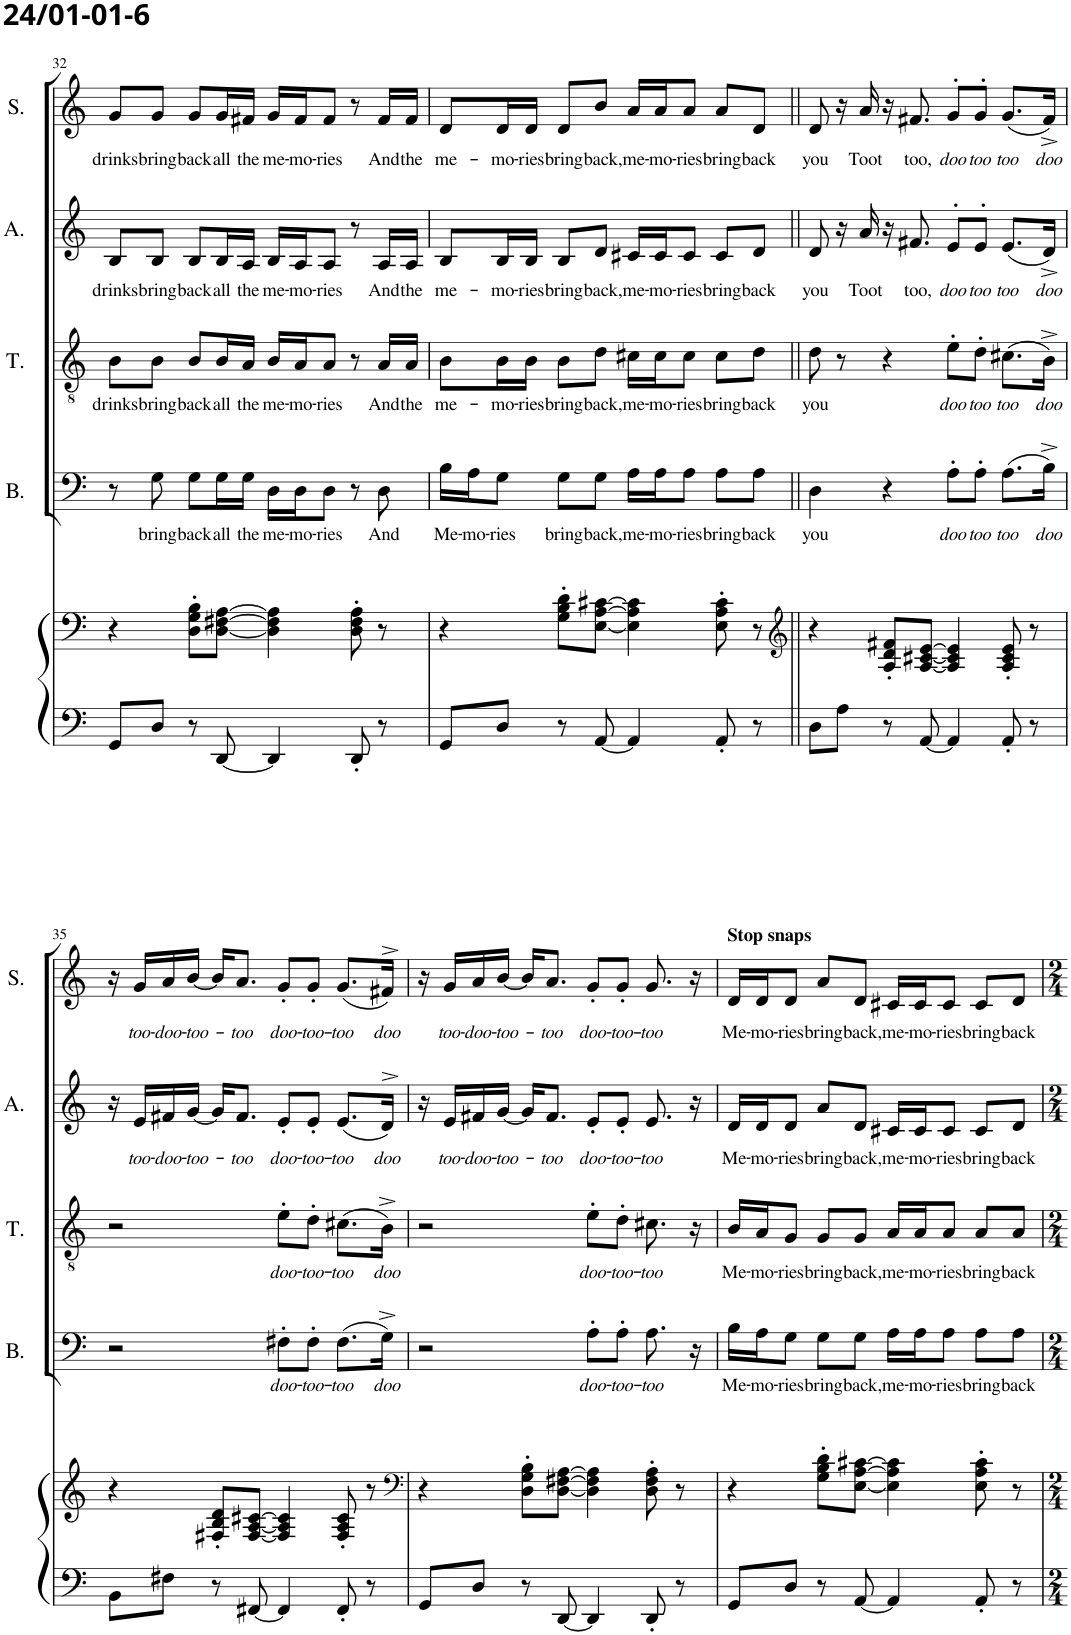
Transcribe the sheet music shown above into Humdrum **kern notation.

**kern	**kern	**kern	**text	**kern	**text	**kern	**text	**kern	**text
*part5	*part5	*part4	*part4	*part3	*part3	*part2	*part2	*part1	*part1
*staff6	*staff5	*staff4	*staff4	*staff3	*staff3	*staff2	*staff2	*staff1	*staff1
*I"Piano	*	*I"Bas	*	*I"Tenor	*	*I"Alt	*	*I"Sopraan	*
*I'Pno	*	*I'B.	*	*I'T.	*	*I'A.	*	*I'S.	*
!!LO:PB:g=z
*clefF4	*clefF4	*clefF4	*	*clefGv2	*	*clefG2	*	*clefG2	*
*k[]	*k[]	*k[]	*	*k[]	*	*k[]	*	*k[]	*
*M4/4	*M4/4	*M4/4	*	*M4/4	*	*M4/4	*	*M4/4	*
=32	=32	=32	=32	=32	=32	=32	=32	=32	=32
!	!	!	!	!	!LO:LY:b	!	!LO:LY:b	!	!LO:LY:b
8GG/L	4r	8r	.	8B\L	drinks	8B/L	drinks	8g/L	drinks
!	!	!	!LO:LY:b	!	!LO:LY:b	!	!LO:LY:b	!	!LO:LY:b
8D/J	.	8G\	bring	8B\J	bring	8B/J	bring	8g/J	bring
!	!	!	!LO:LY:b	!	!LO:LY:b	!	!LO:LY:b	!	!LO:LY:b
8r	8D\' 8G\' 8B\'L	8G\L	back	8B/L	back	8B/L	back	8g/L	back
!	!	!	!LO:LY:b	!	!LO:LY:b	!	!LO:LY:b	!	!LO:LY:b
[<8DD/	[8D\ [8F#X\ [8A\J	16G\L	all	16B/L	all	16B/L	all	16g/L	all
!	!	!	!LO:LY:b	!	!LO:LY:b	!	!LO:LY:b	!	!LO:LY:b
.	.	16G\JJ	the	16A/JJ	the	16A/JJ	the	16f#X/JJ	the
!	!	!	!LO:LY:b	!	!LO:LY:b	!	!LO:LY:b	!	!LO:LY:b
4DD/]	4D\] 4F#\] 4A\]	16D\LL	me-	16B/LL	me-	16B/LL	me-	16g/LL	me-
!	!	!	!LO:LY:b	!	!LO:LY:b	!	!LO:LY:b	!	!LO:LY:b
.	.	16D\J	-mo-	16A/J	-mo-	16A/J	-mo-	16f#/J	-mo-
!	!	!	!LO:LY:b	!	!LO:LY:b	!	!LO:LY:b	!	!LO:LY:b
.	.	8D\J	-ries	8A/J	-ries	8A/J	-ries	8f#/J	-ries
8DD'/	8D\' 8F#\' 8A\'	8r	.	8r	.	8r	.	8r	.
!	!	!	!LO:LY:b	!	!LO:LY:b	!	!LO:LY:b	!	!LO:LY:b
8r	8r	8D\	And	16A/LL	And	16A/LL	And	16f#/LL	And
!	!	!	!	!	!LO:LY:b	!	!LO:LY:b	!	!LO:LY:b
.	.	.	.	16A/JJ	the	16A/JJ	the	16f#/JJ	the
=33	=33	=33	=33	=33	=33	=33	=33	=33	=33
!	!	!	!LO:LY:b	!	!LO:LY:b	!	!LO:LY:b	!	!LO:LY:b
8GG/L	4r	16B\LL	Me-	8B\L	me-	8B/L	me-	8d/L	me-
!	!	!	!LO:LY:b	!	!	!	!	!	!
.	.	16A\J	-mo-	.	.	.	.	.	.
!	!	!	!LO:LY:b	!	!LO:LY:b	!	!LO:LY:b	!	!LO:LY:b
8D/J	.	8G\J	-ries	16B\L	-mo-	16B/L	-mo-	16d/L	-mo-
!	!	!	!	!	!LO:LY:b	!	!LO:LY:b	!	!LO:LY:b
.	.	.	.	16B\JJ	-ries	16B/JJ	-ries	16d/JJ	-ries
!	!	!	!LO:LY:b	!	!LO:LY:b	!	!LO:LY:b	!	!LO:LY:b
8r	8G\' 8B\' 8d\'L	8G\L	bring	8B\L	bring	8B/L	bring	8d/L	bring
!	!	!	!LO:LY:b	!	!LO:LY:b	!	!LO:LY:b	!	!LO:LY:b
[<8AA/	[8E\ [8A\ [8c#X\J	8G\J	back,	8d\J	back,	8d/J	back,	8b/J	back,
!	!	!	!LO:LY:b	!	!LO:LY:b	!	!LO:LY:b	!	!LO:LY:b
4AA/]	4E\] 4A\] 4c#\]	16A\LL	me-	16c#X\LL	me-	16c#X/LL	me-	16a/LL	me-
!	!	!	!LO:LY:b	!	!LO:LY:b	!	!LO:LY:b	!	!LO:LY:b
.	.	16A\J	-mo-	16c#\J	-mo-	16c#/J	-mo-	16a/J	-mo-
!	!	!	!LO:LY:b	!	!LO:LY:b	!	!LO:LY:b	!	!LO:LY:b
.	.	8A\J	-ries	8c#\J	-ries	8c#/J	-ries	8a/J	-ries
!	!	!	!LO:LY:b	!	!LO:LY:b	!	!LO:LY:b	!	!LO:LY:b
8AA'/	8E\' 8A\' 8c#\'	8A\L	bring	8c#\L	bring	8c#/L	bring	8a/L	bring
!	!	!	!LO:LY:b	!	!LO:LY:b	!	!LO:LY:b	!	!LO:LY:b
8r	8r	8A\J	back	8d\J	back	8d/J	back	8d/J	back
=34||	=34||	=34||	=34||	=34||	=34||	=34||	=34||	=34||	=34||
*	*clefG2	*	*	*	*	*	*	*	*
!	!	!	!LO:LY:b	!	!LO:LY:b	!	!LO:LY:b	!	!LO:LY:b
8D\L	4r	4D\	you	8d\	you	8d/	you	8d/	you
8A\J	.	.	.	8r	.	16r	.	16r	.
!	!	!	!	!	!	!	!LO:LY:b	!	!LO:LY:b
.	.	.	.	.	.	16a/	Toot	16a/	Toot
8r	8A/' 8d/' 8f#X/'L	4r	.	4r	.	16r	.	16r	.
!	!	!	!	!	!	!	!LO:LY:b	!	!LO:LY:b
.	.	.	.	.	.	8.f#X/	too,	8.f#X/	too,
[<8AA/	[8A/ [8c#X/ [8e/J	.	.	.	.	.	.	.	.
!	!	!	!LO:LY:b	!	!LO:LY:b	!	!LO:LY:b	!	!LO:LY:b
4AA/]	4A/] 4c#/] 4e/]	8A'>\L	doo	8e'>\L	doo	8e'>/L	doo	8g'>/L	doo
!	!	!	!LO:LY:b	!	!LO:LY:b	!	!LO:LY:b	!	!LO:LY:b
.	.	8A'>\J	too	8d'>\J	too	8e'>/J	too	8g'>/J	too
!	!	!	!LO:LY:b	!	!LO:LY:b	!	!LO:LY:b	!	!LO:LY:b
8AA'/	8A/' 8c#/' 8e/'	(8.A\L	too	(8.c#X\L	too	(8.e/L	too	(8.g/L	too
8r	8r	.	.	.	.	.	.	.	.
!	!	!	!LO:LY:b	!	!LO:LY:b	!	!LO:LY:b	!	!LO:LY:b
.	.	16B^\Jk)	doo	16B^\Jk)	doo	16d^/Jk)	doo	16f#^/Jk)	doo
!!LO:LB:g=z
=35	=35	=35	=35	=35	=35	=35	=35	=35	=35
8BB\L	4r	2r	.	2r	.	16r	.	16r	.
!	!	!	!	!	!	!	!LO:LY:b	!	!LO:LY:b
.	.	.	.	.	.	16e/LL	too-	16g/LL	too-
!	!	!	!	!	!	!	!LO:LY:b	!	!LO:LY:b
8F#X\J	.	.	.	.	.	16f#X/	-doo-	16a/	-doo-
!	!	!	!	!	!	!	!LO:LY:b	!	!LO:LY:b
.	.	.	.	.	.	[16g/JJ	-too-	[16b/JJ	-too-
8r	8F#X/' 8B/' 8d/'L	.	.	.	.	16g/KL]	.	16b/KL]	.
!	!	!	!	!	!	!	!LO:LY:b	!	!LO:LY:b
.	.	.	.	.	.	8.f#/J	-too	8.a/J	-too
[<8FF#X/	[8F#/ [8A/ [8c#X/J	.	.	.	.	.	.	.	.
!	!	!	!LO:LY:b	!	!LO:LY:b	!	!LO:LY:b	!	!LO:LY:b
4FF#/]	4F#/] 4A/] 4c#/]	8F#X'>\L	doo-	8e'>\L	doo-	8e'/L	doo-	8g'/L	doo-
!	!	!	!LO:LY:b	!	!LO:LY:b	!	!LO:LY:b	!	!LO:LY:b
.	.	8F#'>\J	-too-	8d'>\J	-too-	8e'/J	-too-	8g'/J	-too-
!	!	!	!LO:LY:b	!	!LO:LY:b	!	!LO:LY:b	!	!LO:LY:b
8FF#'/	8F#/' 8A/' 8c#/'	(8.F#\L	-too	(8.c#X\L	-too	(8.e/L	-too	(8.g/L	-too
8r	8r	.	.	.	.	.	.	.	.
!	!	!	!LO:LY:b	!	!LO:LY:b	!	!LO:LY:b	!	!LO:LY:b
.	.	16G^\Jk)	doo	16B^\Jk)	doo	16d^>/Jk)	doo	16f#X^>/Jk)	doo
=36	=36	=36	=36	=36	=36	=36	=36	=36	=36
*	*clefF4	*	*	*	*	*	*	*	*
8GG/L	4r	2r	.	2r	.	16r	.	16r	.
!	!	!	!	!	!	!	!LO:LY:b	!	!LO:LY:b
.	.	.	.	.	.	16e/LL	too-	16g/LL	too-
!	!	!	!	!	!	!	!LO:LY:b	!	!LO:LY:b
8D/J	.	.	.	.	.	16f#X/	-doo-	16a/	-doo-
!	!	!	!	!	!	!	!LO:LY:b	!	!LO:LY:b
.	.	.	.	.	.	[16g/JJ	-too-	[16b/JJ	-too-
8r	8D\' 8G\' 8B\'L	.	.	.	.	16g/KL]	.	16b/KL]	.
!	!	!	!	!	!	!	!LO:LY:b	!	!LO:LY:b
.	.	.	.	.	.	8.f#/J	-too	8.a/J	-too
[<8DD/	[8D\ [8F#X\ [8A\J	.	.	.	.	.	.	.	.
!	!	!	!LO:LY:b	!	!LO:LY:b	!	!LO:LY:b	!	!LO:LY:b
4DD/]	4D\] 4F#\] 4A\]	8A'>\L	doo-	8e'>\L	doo-	8e'/L	doo-	8g'/L	doo-
!	!	!	!LO:LY:b	!	!LO:LY:b	!	!LO:LY:b	!	!LO:LY:b
.	.	8A'>\J	-too-	8d'>\J	-too-	8e'/J	-too-	8g'/J	-too-
!	!	!	!LO:LY:b	!	!LO:LY:b	!	!LO:LY:b	!	!LO:LY:b
8DD'/	8D\' 8F#\' 8A\'	8.A\	-too	8.c#X\	-too	8.e/	-too	8.g/	-too
8r	8r	.	.	.	.	.	.	.	.
.	.	16r	.	16r	.	16r	.	16r	.
=37	=37	=37	=37	=37	=37	=37	=37	=37	=37
!	!	!	!	!	!	!	!	!LO:TX:a:B:t=Stop snaps	!
!	!	!	!LO:LY:b	!	!LO:LY:b	!	!LO:LY:b	!	!LO:LY:b
8GG/L	4r	16B\LL	Me-	16B/LL	Me-	16d/LL	Me-	16d/LL	Me-
!	!	!	!LO:LY:b	!	!LO:LY:b	!	!LO:LY:b	!	!LO:LY:b
.	.	16A\J	-mo-	16A/J	-mo-	16d/J	-mo-	16d/J	-mo-
!	!	!	!LO:LY:b	!	!LO:LY:b	!	!LO:LY:b	!	!LO:LY:b
8D/J	.	8G\J	-ries	8G/J	-ries	8d/J	-ries	8d/J	-ries
!	!	!	!LO:LY:b	!	!LO:LY:b	!	!LO:LY:b	!	!LO:LY:b
8r	8G\' 8B\' 8d\'L	8G\L	bring	8G/L	bring	8a/L	bring	8a/L	bring
!	!	!	!LO:LY:b	!	!LO:LY:b	!	!LO:LY:b	!	!LO:LY:b
[<8AA/	[8E\ [8A\ [8c#X\J	8G\J	back,	8G/J	back,	8d/J	back,	8d/J	back,
!	!	!	!LO:LY:b	!	!LO:LY:b	!	!LO:LY:b	!	!LO:LY:b
4AA/]	4E\] 4A\] 4c#\]	16A\LL	me-	16A/LL	me-	16c#X/LL	me-	16c#X/LL	me-
!	!	!	!LO:LY:b	!	!LO:LY:b	!	!LO:LY:b	!	!LO:LY:b
.	.	16A\J	-mo-	16A/J	-mo-	16c#/J	-mo-	16c#/J	-mo-
!	!	!	!LO:LY:b	!	!LO:LY:b	!	!LO:LY:b	!	!LO:LY:b
.	.	8A\J	-ries	8A/J	-ries	8c#/J	-ries	8c#/J	-ries
!	!	!	!LO:LY:b	!	!LO:LY:b	!	!LO:LY:b	!	!LO:LY:b
8AA'/	8E\' 8A\' 8c#\'	8A\L	bring	8A/L	bring	8c#/L	bring	8c#/L	bring
!	!	!	!LO:LY:b	!	!LO:LY:b	!	!LO:LY:b	!	!LO:LY:b
8r	8r	8A\J	back	8A/J	back	8d/J	back	8d/J	back
=	=	=	=	=	=	=	=	=	=
*-	*-	*-	*-	*-	*-	*-	*-	*-	*-
